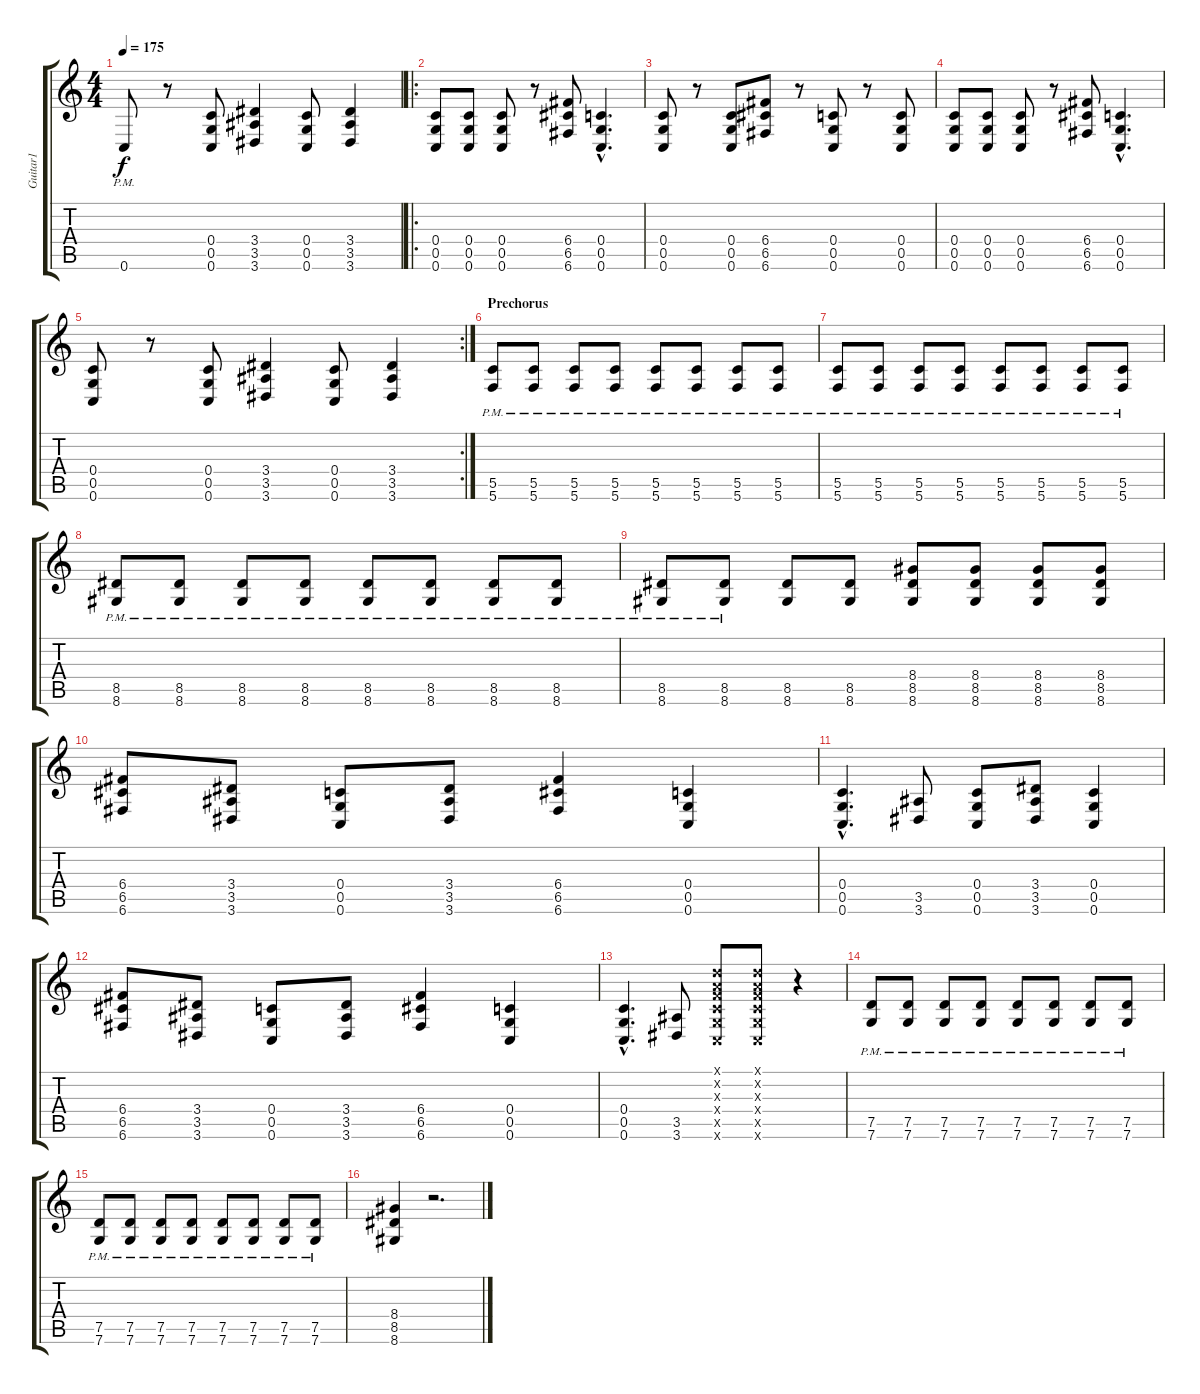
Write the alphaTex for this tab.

\track ("Guitar1" "Guitar1") {instrument distortionguitar}
\staff {score tabs}
\tuning (D4 A3 F3 C3 G2 C2) {hide}
\ts (4 4)
\tempo 175
\clef g2
\ks c
0.6{pm}.8{dy f} r.8 (0.4 0.5 0.6).8{balance 6} (3.4 3.5 3.6).4 (0.4 0.5 0.6).8 (3.4 3.5 3.6).4 |
\ro
(0.4 0.5 0.6).8 (0.4 0.5 0.6).8 (0.4 0.5 0.6).8 r.8 (6.4 6.5 6.6).8 (0.4{hac} 0.5{hac} 0.6{hac}).4{d} |
(0.4 0.5 0.6).8 r.8 (0.4 0.5 0.6).8 (6.4 6.5 6.6).8 r.8 (0.4 0.5 0.6).8 r.8 (0.4 0.5 0.6).8 |
(0.4 0.5 0.6).8 (0.4 0.5 0.6).8 (0.4 0.5 0.6).8 r.8 (6.4 6.5 6.6).8 (0.4{hac} 0.5{hac} 0.6{hac}).4{d} |
\rc 2
(0.4 0.5 0.6).8 r.8 (0.4 0.5 0.6).8 (3.4 3.5 3.6).4 (0.4 0.5 0.6).8 (3.4 3.5 3.6).4 |
\section ("" "Prechorus")
(5.5{pm} 5.6{pm}).8 (5.5{pm} 5.6{pm}).8 (5.5{pm} 5.6{pm}).8 (5.5{pm} 5.6{pm}).8 (5.5{pm} 5.6{pm}).8 (5.5{pm} 5.6{pm}).8 (5.5{pm} 5.6{pm}).8 (5.5{pm} 5.6{pm}).8 |
(5.5{pm} 5.6{pm}).8 (5.5{pm} 5.6{pm}).8 (5.5{pm} 5.6{pm}).8 (5.5{pm} 5.6{pm}).8 (5.5{pm} 5.6{pm}).8 (5.5{pm} 5.6{pm}).8 (5.5{pm} 5.6{pm}).8 (5.5{pm} 5.6{pm}).8 |
(8.5{pm} 8.6{pm}).8 (8.5{pm} 8.6{pm}).8 (8.5{pm} 8.6{pm}).8 (8.5{pm} 8.6{pm}).8 (8.5{pm} 8.6{pm}).8 (8.5{pm} 8.6{pm}).8 (8.5{pm} 8.6{pm}).8 (8.5{pm} 8.6{pm}).8 |
(8.5{pm} 8.6).8 (8.5{pm} 8.6).8 (8.5 8.6).8 (8.5 8.6).8 (8.4 8.5 8.6).8 (8.4 8.5 8.6).8 (8.4 8.5 8.6).8 (8.4 8.5 8.6).8 |
(6.4 6.5 6.6).8 (3.4 3.5 3.6).8 (0.4 0.5 0.6).8 (3.4 3.5 3.6).8 (6.4 6.5 6.6).4 (0.4 0.5 0.6).4 |
(0.4{hac} 0.5{hac} 0.6{hac}).4{d} (3.5 3.6).8 (0.4 0.5 0.6).8 (3.4 3.5 3.6).8 (0.4 0.5 0.6).4 |
(6.4 6.5 6.6).8 (3.4 3.5 3.6).8 (0.4 0.5 0.6).8 (3.4 3.5 3.6).8 (6.4 6.5 6.6).4 (0.4 0.5 0.6).4 |
(0.4{hac} 0.5{hac} 0.6{hac}).4{d} (3.5 3.6).8 (0.1{x} 0.2{x} 0.3{x} 0.4{x} 0.5{x} 0.6{x}).8 (0.1{x} 0.2{x} 0.3{x} 0.4{x} 0.5{x} 0.6{x}).8 r.4 |
(7.5{pm} 7.6{pm}).8 (7.5{pm} 7.6{pm}).8 (7.5{pm} 7.6{pm}).8 (7.5{pm} 7.6{pm}).8 (7.5{pm} 7.6{pm}).8 (7.5{pm} 7.6{pm}).8 (7.5{pm} 7.6{pm}).8 (7.5{pm} 7.6{pm}).8 |
(7.5{pm} 7.6{pm}).8 (7.5{pm} 7.6{pm}).8 (7.5{pm} 7.6{pm}).8 (7.5{pm} 7.6{pm}).8 (7.5{pm} 7.6{pm}).8 (7.5{pm} 7.6{pm}).8 (7.5{pm} 7.6{pm}).8 (7.5{pm} 7.6{pm}).8 |
(8.4 8.5 8.6).4{volume 0} r.2{d}
